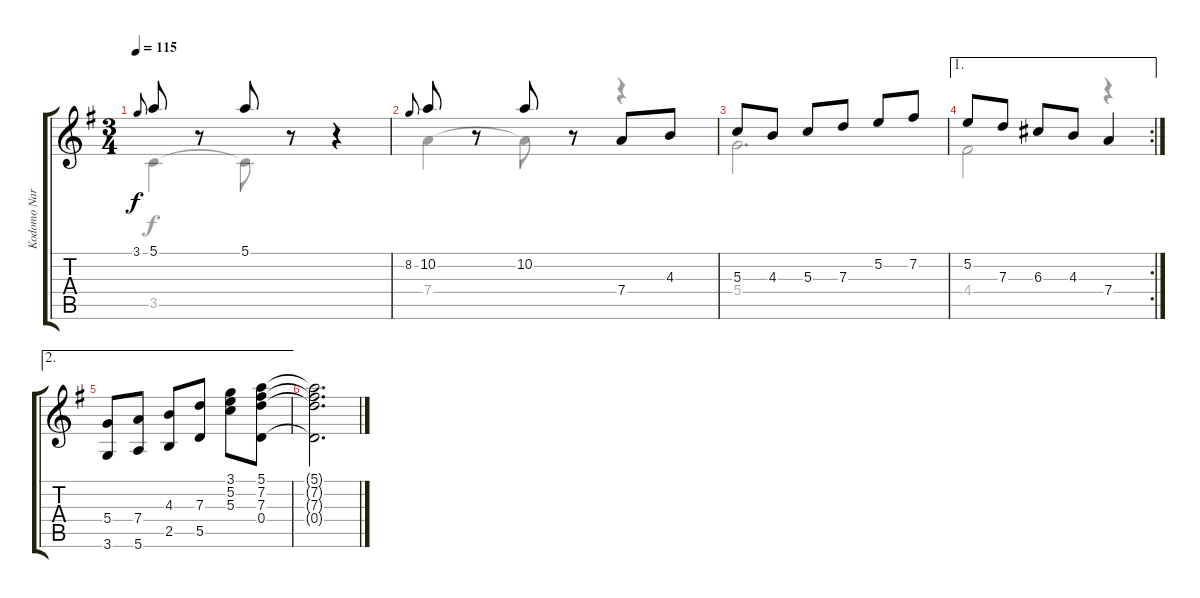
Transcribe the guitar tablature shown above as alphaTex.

\track ("Kodomo Naru" "Kodomo Nar") {instrument acousticguitarnylon}
\staff {score tabs}
\tuning (E4 B3 G3 D3 A2 E2) {hide}
\voice
\ts (3 4)
\tempo 115
\clef g2
\ks g
3.1.8{gr onbeat dy f} 5.1.8 r.8 5.1.8 r.8 r.4 |
8.2.8{gr onbeat} 10.2.8 r.8 10.2.8 r.8 7.4.8{beam merge} 4.3.8 |
5.3.8 4.3.8{beam split} 5.3.8{beam merge} 7.3.8 5.2.8{beam merge} 7.2.8 |
\ae 1
\rc 2
5.2.8 7.3.8{beam split} 6.3.8{beam merge} 4.3.8 7.4.4 |
\ae 2
(5.4 3.6).8 (7.4 5.6).8{beam split} (4.3 2.5).8{beam merge} (7.3 5.5).8 (3.1 5.2 5.3).8{beam merge} (5.1 7.2 7.3 0.4).8 |
(5.1{t} 7.2{t} 7.3{t} 0.4{t}).2{d}
\voice
\clef g2
\ottava regular
\simile none
\ks g
3.5.4{dy f} 3.5{t}.8 r.8 r.4 |
7.4.4 7.4{t}.8 r.8 r.4 |
5.4.2{d} |
4.4.2 r.4 |
|
